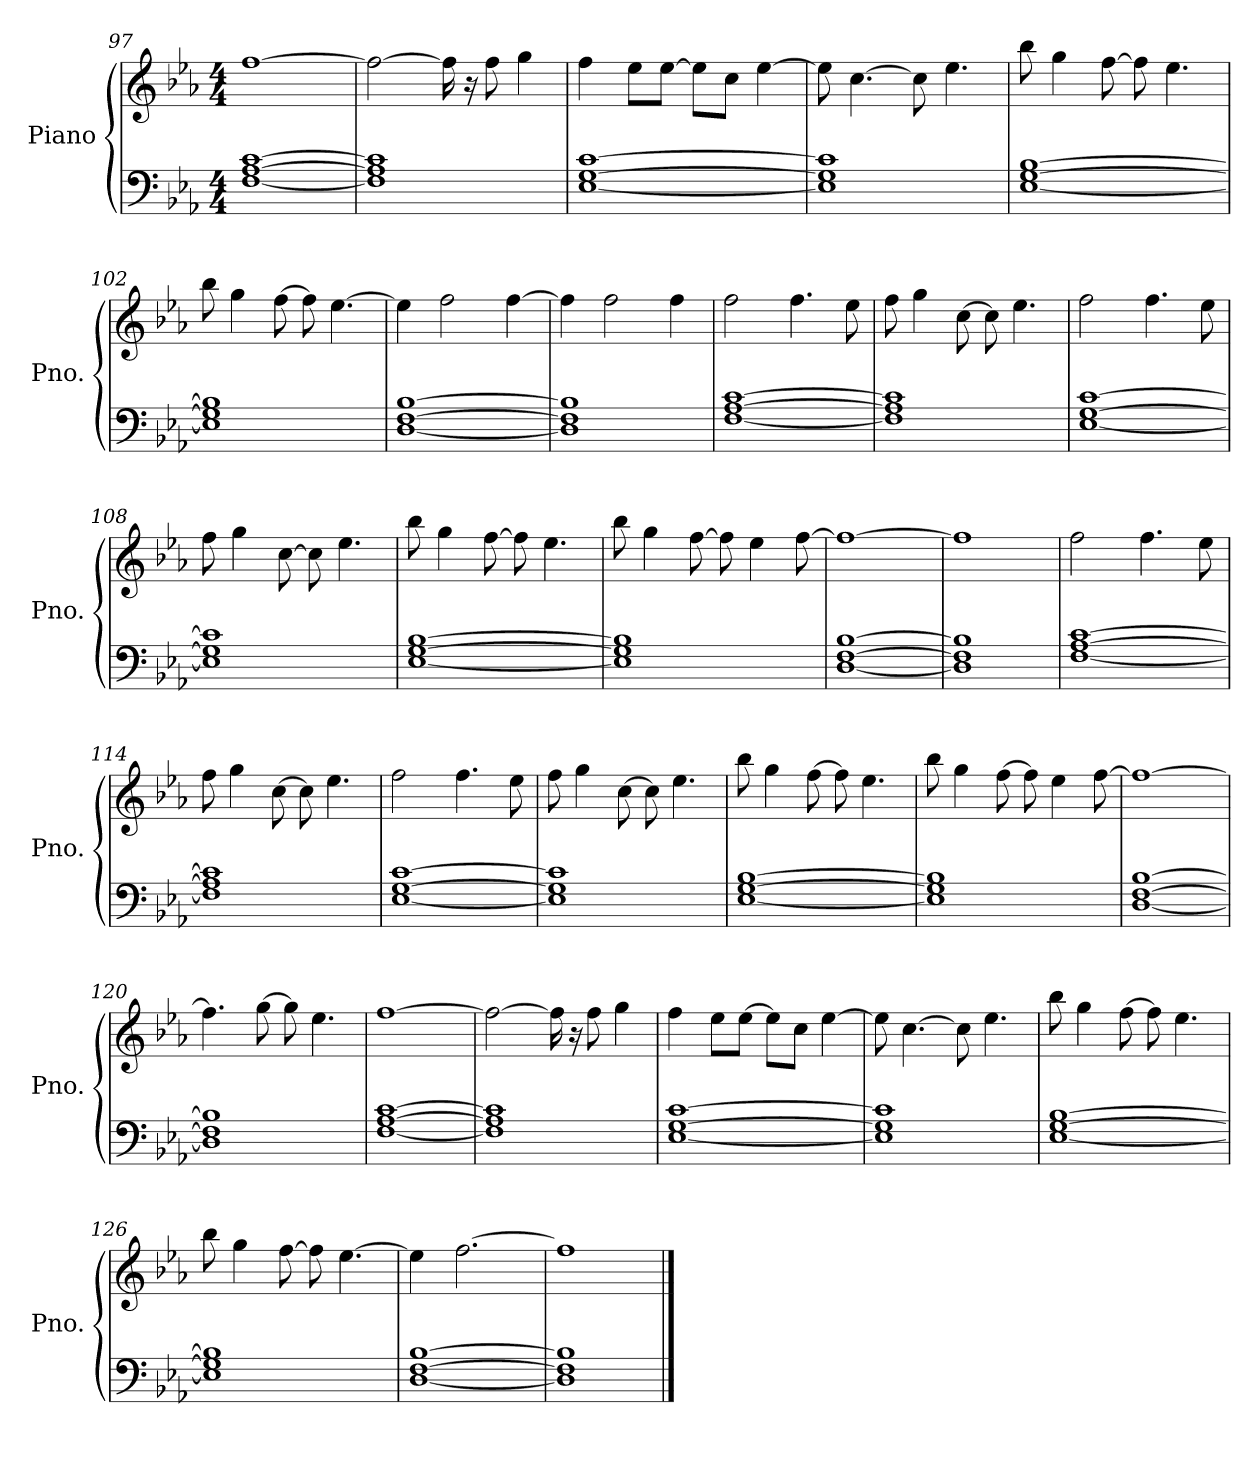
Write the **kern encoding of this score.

**kern	**kern
*part1	*part1
*staff2	*staff1
*I"Piano	*
*I'Pno.	*
*clefF4	*clefG2
*k[b-e-a-]	*k[b-e-a-]
*M4/4	*M4/4
=97	=97
[1F [1A- [1c	[1ff
=98	=98
1F] 1A-] 1c]	2ff\_
.	16ff\]
.	16r
.	8ff\
.	4gg\
!!LO:LB:g=z
=99	=99
[1E- [1G [1c	4ff\
.	8ee-\L
.	[8ee-\J
.	8ee-\L]
.	8cc\J
.	[4ee-\
=100	=100
1E-] 1G] 1c]	8ee-\]
.	[4.cc\
.	8cc\]
.	4.ee-\
=101	=101
[1E- [1G [1B-	8bb-\
.	4gg\
.	[8ff\
.	8ff\]
.	4.ee-\
=102	=102
1E-] 1G] 1B-]	8bb-\
.	4gg\
.	[8ff\
.	8ff\]
.	[4.ee-\
=103	=103
[1D [1F [1B-	4ee-\]
.	2ff\
.	[4ff\
=104	=104
1D] 1F] 1B-]	4ff\]
.	2ff\
.	4ff\
!!LO:LB:g=z
=105	=105
[1F [1A- [1c	2ff\
.	4.ff\
.	8ee-\
=106	=106
1F] 1A-] 1c]	8ff\
.	4gg\
.	[8cc\
.	8cc\]
.	4.ee-\
=107	=107
[1E- [1G [1c	2ff\
.	4.ff\
.	8ee-\
=108	=108
1E-] 1G] 1c]	8ff\
.	4gg\
.	[8cc\
.	8cc\]
.	4.ee-\
=109	=109
[1E- [1G [1B-	8bb-\
.	4gg\
.	[8ff\
.	8ff\]
.	4.ee-\
=110	=110
1E-] 1G] 1B-]	8bb-\
.	4gg\
.	[8ff\
.	8ff\]
.	4ee-\
.	[8ff\
=111	=111
[1D [1F [1B-	1ff_
!!LO:PB:g=z
=112	=112
1D] 1F] 1B-]	1ff]
=113	=113
[1F [1A- [1c	2ff\
.	4.ff\
.	8ee-\
=114	=114
1F] 1A-] 1c]	8ff\
.	4gg\
.	[8cc\
.	8cc\]
.	4.ee-\
=115	=115
[1E- [1G [1c	2ff\
.	4.ff\
.	8ee-\
=116	=116
1E-] 1G] 1c]	8ff\
.	4gg\
.	[8cc\
.	8cc\]
.	4.ee-\
=117	=117
[1E- [1G [1B-	8bb-\
.	4gg\
.	[8ff\
.	8ff\]
.	4.ee-\
=118	=118
1E-] 1G] 1B-]	8bb-\
.	4gg\
.	[8ff\
.	8ff\]
.	4ee-\
.	[8ff\
!!LO:LB:g=z
=119	=119
[1D [1F [1B-	1ff_
=120	=120
1D] 1F] 1B-]	4.ff\]
.	[8gg\
.	8gg\]
.	4.ee-\
=121	=121
[1F [1A- [1c	[1ff
=122	=122
1F] 1A-] 1c]	2ff\_
.	16ff\]
.	16r
.	8ff\
.	4gg\
=123	=123
[1E- [1G [1c	4ff\
.	8ee-\L
.	[8ee-\J
.	8ee-\L]
.	8cc\J
.	[4ee-\
=124	=124
1E-] 1G] 1c]	8ee-\]
.	[4.cc\
.	8cc\]
.	4.ee-\
!!LO:LB:g=z
=125	=125
[1E- [1G [1B-	8bb-\
.	4gg\
.	[8ff\
.	8ff\]
.	4.ee-\
=126	=126
1E-] 1G] 1B-]	8bb-\
.	4gg\
.	[8ff\
.	8ff\]
.	[4.ee-\
=127	=127
[1D [1F [1B-	4ee-\]
.	[2.ff\
=128	=128
1D] 1F] 1B-]	1ff]
==	==
*-	*-
